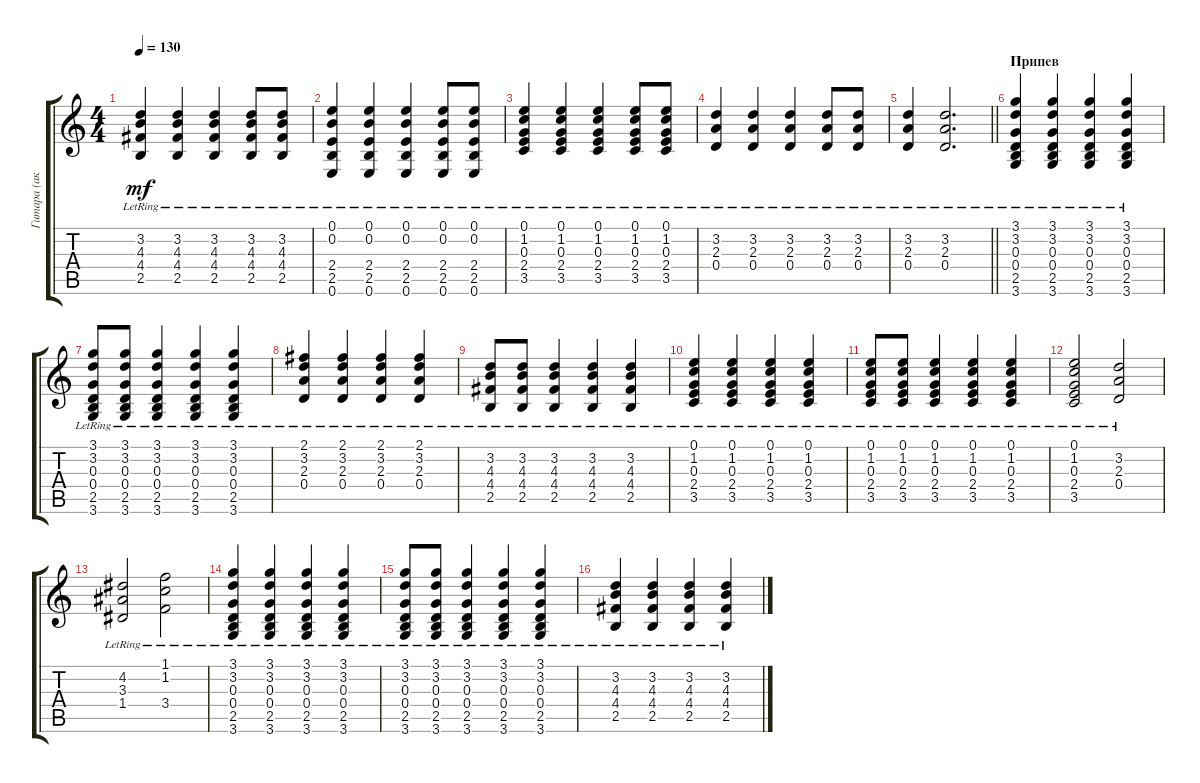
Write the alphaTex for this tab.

\track ("Гитара (акустика)" "Гитара (ак") {instrument acousticguitarsteel}
\staff {score tabs}
\tuning (E4 B3 G3 D3 A2 E2) {hide}
\ts (4 4)
\tempo 130
\clef g2
\ks c
(3.2{lr} 4.3{lr} 4.4{lr} 2.5{lr}).4{dy mf} (3.2{lr} 4.3{lr} 4.4{lr} 2.5{lr}).4 (3.2{lr} 4.3{lr} 4.4{lr} 2.5{lr}).4 (3.2{lr} 4.3{lr} 4.4{lr} 2.5{lr}).8 (3.2{lr} 4.3{lr} 4.4{lr} 2.5{lr}).8 |
(0.1{lr} 0.2{lr} 2.4{lr} 2.5{lr} 0.6{lr}).4 (0.1{lr} 0.2{lr} 2.4{lr} 2.5{lr} 0.6{lr}).4 (0.1{lr} 0.2{lr} 2.4{lr} 2.5{lr} 0.6{lr}).4 (0.1{lr} 0.2{lr} 2.4{lr} 2.5{lr} 0.6{lr}).8 (0.1{lr} 0.2{lr} 2.4{lr} 2.5{lr} 0.6{lr}).8 |
(0.1{lr} 1.2{lr} 0.3{lr} 2.4{lr} 3.5{lr}).4 (0.1{lr} 1.2{lr} 0.3{lr} 2.4{lr} 3.5{lr}).4 (0.1{lr} 1.2{lr} 0.3{lr} 2.4{lr} 3.5{lr}).4 (0.1{lr} 1.2{lr} 0.3{lr} 2.4{lr} 3.5{lr}).8 (0.1{lr} 1.2{lr} 0.3{lr} 2.4{lr} 3.5{lr}).8 |
(3.2{lr} 2.3{lr} 0.4{lr}).4 (3.2{lr} 2.3{lr} 0.4{lr}).4 (3.2{lr} 2.3{lr} 0.4{lr}).4 (3.2{lr} 2.3{lr} 0.4{lr}).8 (3.2{lr} 2.3{lr} 0.4{lr}).8 |
\barLineRight lightlight
(3.2{lr} 2.3{lr} 0.4{lr}).4 (3.2{lr} 2.3{lr} 0.4{lr}).2{d} |
\section ("" "Припев")
(3.1{lr} 3.2{lr} 0.3{lr} 0.4{lr} 2.5{lr} 3.6{lr}).4{volume 10 instrument acousticguitarsteel} (3.1{lr} 3.2{lr} 0.3{lr} 0.4{lr} 2.5{lr} 3.6{lr}).4 (3.1{lr} 3.2{lr} 0.3{lr} 0.4{lr} 2.5{lr} 3.6{lr}).4 (3.1{lr} 3.2{lr} 0.3{lr} 0.4{lr} 2.5{lr} 3.6{lr}).4 |
(3.1{lr} 3.2{lr} 0.3{lr} 0.4{lr} 2.5{lr} 3.6{lr}).8 (3.1{lr} 3.2{lr} 0.3{lr} 0.4{lr} 2.5{lr} 3.6{lr}).8 (3.1{lr} 3.2{lr} 0.3{lr} 0.4{lr} 2.5{lr} 3.6{lr}).4 (3.1{lr} 3.2{lr} 0.3{lr} 0.4{lr} 2.5{lr} 3.6{lr}).4 (3.1{lr} 3.2{lr} 0.3{lr} 0.4{lr} 2.5{lr} 3.6{lr}).4 |
(2.1{lr} 3.2{lr} 2.3{lr} 0.4{lr}).4 (2.1{lr} 3.2{lr} 2.3{lr} 0.4{lr}).4 (2.1{lr} 3.2{lr} 2.3{lr} 0.4{lr}).4 (2.1{lr} 3.2{lr} 2.3{lr} 0.4{lr}).4 |
(3.2{lr} 4.3{lr} 4.4{lr} 2.5{lr}).8 (3.2{lr} 4.3{lr} 4.4{lr} 2.5{lr}).8 (3.2{lr} 4.3{lr} 4.4{lr} 2.5{lr}).4 (3.2{lr} 4.3{lr} 4.4{lr} 2.5{lr}).4 (3.2{lr} 4.3{lr} 4.4{lr} 2.5{lr}).4 |
(0.1{lr} 1.2{lr} 0.3{lr} 2.4{lr} 3.5{lr}).4 (0.1{lr} 1.2{lr} 0.3{lr} 2.4{lr} 3.5{lr}).4 (0.1{lr} 1.2{lr} 0.3{lr} 2.4{lr} 3.5{lr}).4 (0.1{lr} 1.2{lr} 0.3{lr} 2.4{lr} 3.5{lr}).4 |
(0.1{lr} 1.2{lr} 0.3{lr} 2.4{lr} 3.5{lr}).8 (0.1{lr} 1.2{lr} 0.3{lr} 2.4{lr} 3.5{lr}).8 (0.1{lr} 1.2{lr} 0.3{lr} 2.4{lr} 3.5{lr}).4 (0.1{lr} 1.2{lr} 0.3{lr} 2.4{lr} 3.5{lr}).4 (0.1{lr} 1.2{lr} 0.3{lr} 2.4{lr} 3.5{lr}).4 |
(0.1{lr} 1.2{lr} 0.3{lr} 2.4{lr} 3.5{lr}).2 (3.2{lr} 2.3{lr} 0.4{lr}).2 |
(4.2{lr} 3.3{lr} 1.4{lr}).2 (1.1{lr} 1.2{lr} 3.4{lr}).2 |
(3.1{lr} 3.2{lr} 0.3{lr} 0.4{lr} 2.5{lr} 3.6{lr}).4 (3.1{lr} 3.2{lr} 0.3{lr} 0.4{lr} 2.5{lr} 3.6{lr}).4 (3.1{lr} 3.2{lr} 0.3{lr} 0.4{lr} 2.5{lr} 3.6{lr}).4 (3.1{lr} 3.2{lr} 0.3{lr} 0.4{lr} 2.5{lr} 3.6{lr}).4 |
(3.1{lr} 3.2{lr} 0.3{lr} 0.4{lr} 2.5{lr} 3.6{lr}).8 (3.1{lr} 3.2{lr} 0.3{lr} 0.4{lr} 2.5{lr} 3.6{lr}).8 (3.1{lr} 3.2{lr} 0.3{lr} 0.4{lr} 2.5{lr} 3.6{lr}).4 (3.1{lr} 3.2{lr} 0.3{lr} 0.4{lr} 2.5{lr} 3.6{lr}).4 (3.1{lr} 3.2{lr} 0.3{lr} 0.4{lr} 2.5{lr} 3.6{lr}).4 |
(3.2{lr} 4.3{lr} 4.4{lr} 2.5{lr}).4 (3.2{lr} 4.3{lr} 4.4{lr} 2.5{lr}).4 (3.2{lr} 4.3{lr} 4.4{lr} 2.5{lr}).4 (3.2{lr} 4.3{lr} 4.4{lr} 2.5{lr}).4
